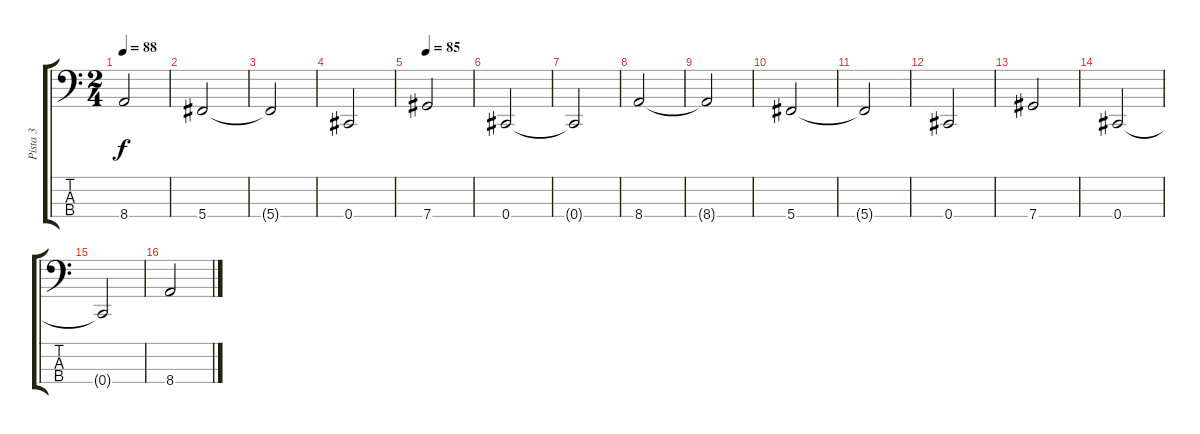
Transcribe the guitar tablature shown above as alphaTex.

\track ("Pista 3" "Pista 3") {instrument electricbasspick}
\staff {score tabs}
\tuning (E2 B1 Gb1 Db1) {hide}
\ts (2 4)
\tempo 88
\clef f4
\ks c
8.4{t}.2{dy f} |
5.4.2 |
5.4{t}.2 |
0.4.2 |
\tempo 85
7.4.2 |
0.4.2 |
0.4{t}.2 |
8.4.2 |
8.4{t}.2 |
5.4.2 |
5.4{t}.2 |
0.4.2 |
7.4.2 |
0.4.2 |
0.4{t}.2 |
8.4.2
